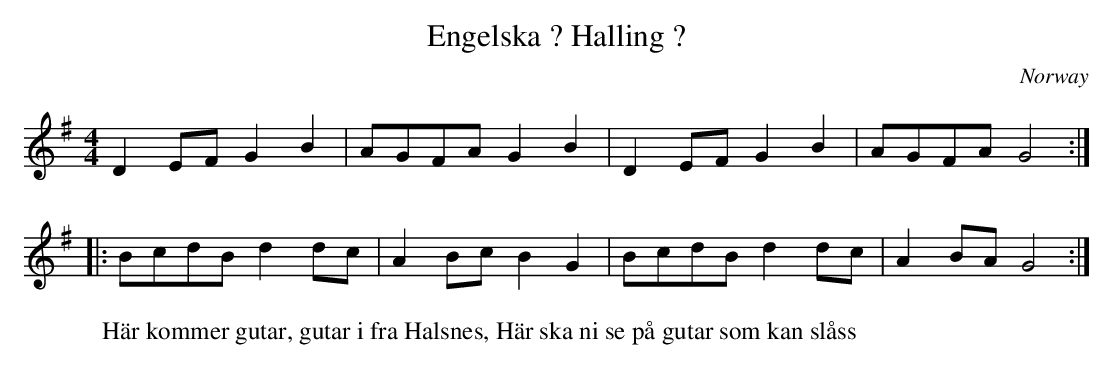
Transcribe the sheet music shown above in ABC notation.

X:1
T:Engelska ? Halling ?
M:4/4
O:Norway
W:Här kommer gutar, gutar i fra Halsnes, Här ska ni se på gutar som kan slåss
K:G major
D2EF G2B2|AGFA G2B2|D2EF G2B2|AGFA G4::
BcdB d2dc|A2Bc B2G2|BcdB d2dc|A2BA G4:|
